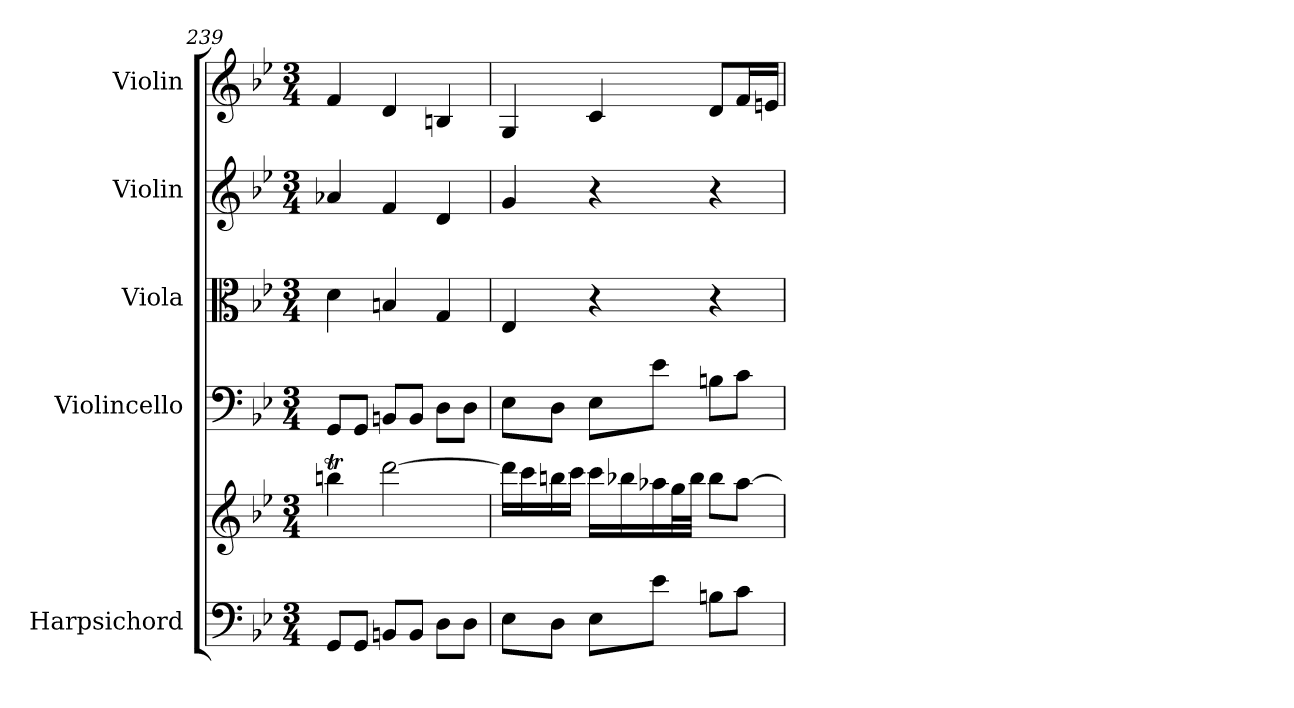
**kern	**kern	**kern	**kern	**kern	**kern
*part5	*part5	*part4	*part3	*part2	*part1
*staff6	*staff5	*staff4	*staff3	*staff2	*staff1
*I"Harpsichord	*	*I"Violincello	*I"Viola	*I"Violin	*I"Violin
*I'Hpschd	*	*I'Vc	*I'Vla	*I'Vln	*I'Vln
*clefF4	*clefG2	*clefF4	*clefC3	*clefG2	*clefG2
*k[b-e-]	*k[b-e-]	*k[b-e-]	*k[b-e-]	*k[b-e-]	*k[b-e-]
*M3/4	*M3/4	*M3/4	*M3/4	*M3/4	*M3/4
=239	=239	=239	=239	=239	=239
8GG/L	4bbnt\	8GG/L	4d\	4a-X/	4f/
8GG/J	.	8GG/J	.	.	.
8BBn/L	[2ddd\	8BBn/L	4Bn/	4f/	4d/
8BB/J	.	8BB/J	.	.	.
8D\L	.	8D\L	4G/	4d/	4Bn/
8D\J	.	8D\J	.	.	.
!!LO:LB:g=z
=240	=240	=240	=240	=240	=240
8E-\L	16ddd\LL]	8E-\L	4E-/	4g/	4G/
.	16ccc\	.	.	.	.
8D\J	16bbn\	8D\J	.	.	.
.	16ccc\JJ	.	.	.	.
8E-\L	16ccc\LL	8E-\L	4r	4r	4c/
.	16bb-X\	.	.	.	.
8e-\J	16aa-X\	8e-\J	.	.	.
.	32gg\L	.	.	.	.
.	32bb-\JJJ	.	.	.	.
8Bn\L	8bb-\L	8Bn\L	4r	4r	8d/L
8c\J	[8aa-\J	8c\J	.	.	16f/L
.	.	.	.	.	16en/JJ
=	=	=	=	=	=
*-	*-	*-	*-	*-	*-
